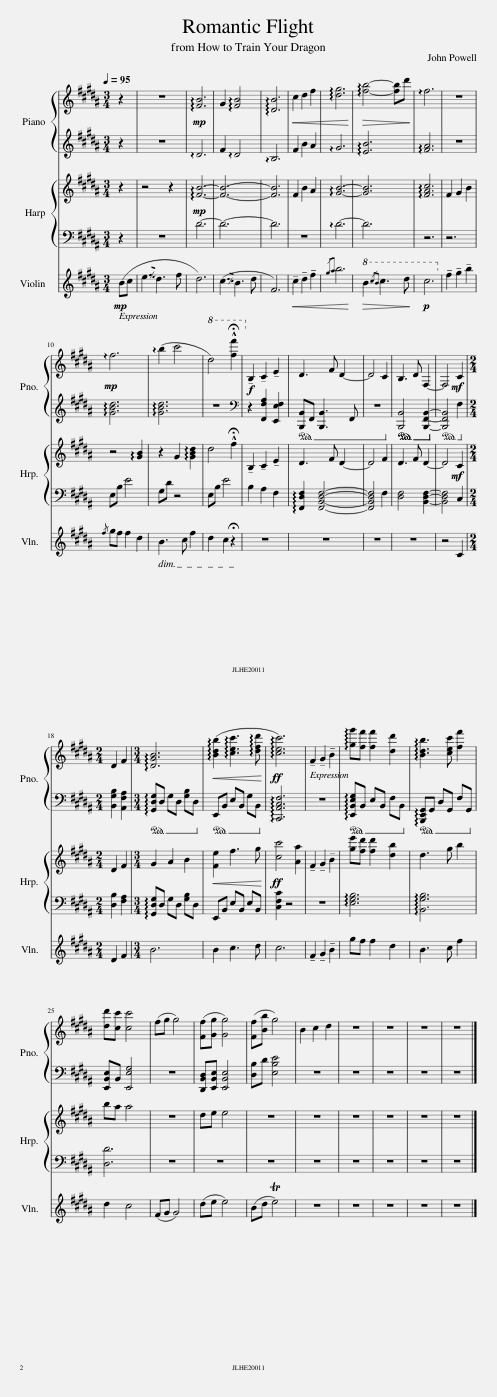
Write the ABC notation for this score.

X:1
%%score { 1 | 2 } { 3 | 4 } 5
L:1/8
Q:1/4=95
M:3/4
I:linebreak $
K:B
V:1 treble
V:2 treble
V:3 treble
V:4 bass
V:5 treble
V:1
 z2 | z6 |!mp! !arpeggio![FB]6 | G2 !arpeggio![FB]4 | !arpeggio![DB]6 | %5
!<(! c2 d2 f2 | !arpeggio![dg]6!<)! |!>(! !arpeggio![fb]4- [fb]d'!>)! | !arpeggio!f6 | z6 |$ %10
!mp! !arpeggio!f6 | (!arpeggio!b2 c'4 |!8va(! d'4) !^!!fermata![f'f'']2!8va)! |!f! !tenuto!B,2 !tenuto!C2 !tenuto!E2 | D3 F D2- | %15
 D4 C2 | B,3 D F,2- | F,4!mf! C2 |$[M:2/4] D2 F2 |[M:3/4] !arpeggio![DGB]6 | %20
!<(! (!arpeggio![Bdb]2 !arpeggio![cec']3 !arpeggio![dfd']!<)! |!ff! !arpeggio![cec']6) | !tenuto!F2 !tenuto!G2 !tenuto!B2 | !arpeggio![gg'][ff'] [ff']2 [dd']2 | !arpeggio![Bdb]3 [cec'] [ff']2 |$ %25
 [dd'][cc'] [cc']4 | (fg g4) | ([Ff][Gg] [Gg]4) | ([Ff][Bb] g4) | B2 c2 d2 | %30
 z6 | z6 | z6 | z6 |] %34
V:2
 z2 | z6 | !arpeggio!D6 | F2 !arpeggio!D4 | !arpeggio!B,6 | %5
 F2 B2 A2 | !arpeggio!G6 | !arpeggio![EB]6 | !arpeggio![FA]6 | z6 |$ %10
 !arpeggio![GBd]6 | !arpeggio![GBd]6 | z6 |[K:bass] z2 [F,,F,A,]2 [E,,E,F,]2 |!ped! [B,,,B,,]F,, [B,,,B,,]3 F,, | %15
 z6!ped-up! |!ped! [B,,,B,,]4 [B,,,F,,B,,]2-!ped-up! |!ped! [B,,,F,,B,,]4 F,2!ped-up! |$[M:2/4] [B,,G,B,]2 [A,,F,A,]2 |[M:3/4]!ped! !arpeggio![G,,D,G,]D, G,D, [G,B,]D,!ped-up! | %20
!ped! E,,B,, E,B,, G,B,,!ped-up! | !arpeggio![C,,A,,C,F,]6 | z6 |!ped! !arpeggio![E,,B,,E,G,]B,, E,B,, F,B,,!ped-up! |!ped! !arpeggio![B,,,E,,G,,]G,, D,G,, F,G,,!ped-up! |$ %25
 [E,,B,,E,]B,, [E,,E,G,]4 | z6 | [D,,B,,D,][E,,B,,E,] [E,,B,,E,]4 | [D,B,]D [E,B,E]4 | z6 | %30
 z6 | z6 | z6 | z6 |] %34
V:3
 z2 | z4 z2 |!mp! !arpeggio![FB]6- | [FB]6- | [FB]6 | %5
 F2 B2 A2 | !arpeggio![GB]6- | [GB]6 | !arpeggio![FAc]6 | F2 G2 B2 |$ %10
 z4 !arpeggio![GB]2 | z2 G2 !arpeggio![GBd]2 | d4 !^!!fermata!f2 | !tenuto!B,2 !tenuto!C2 !tenuto!E2 | D3 F D2- | %15
 D4 F2 | D3 F D2- | D4!mf! C2 |$[M:2/4] D2 F2 |[M:3/4] G2 A2 B2 | %20
!<(! [Fe]2 f3 g!<)! |!ff! [cc']4 [Aa]2 | !tenuto!F2 !tenuto!G2 !tenuto!B2 | [ge'][fd'] [fd']2 [db]2 | d3 g b2 |$ %25
 ba a4 | z6 | de e4 | z6 | z6 | %30
 z6 | z6 | z6 | z6 |] %34
V:4
 z2 | z6 | D6- | D6- | D6 | %5
 z6 | !arpeggio!D6- | D6 | z6 | z6 |$ %10
 E,B, E4 | G,D z4 | E,B, E4 | B,2 A,2 F,2 | !arpeggio![F,,D,F,]2 [F,,B,,D,F,]4- | %15
 [F,,B,,D,F,]4 F,2 | [D,F,]4 [B,,D,F,]2- | [B,,D,F,]4 C,2 |$[M:2/4] [D,B,]2 [F,A,]2 |[M:3/4] !arpeggio![G,,D,G,]D, G,D, [G,B,]D, | %20
 E,,B,, E,B,, E,B,, | [C,F,C]2 z4 | z6 | !arpeggio![E,G,B,]6 | !arpeggio![B,,G,B,]6 |$ %25
 [D,D]6 | z6 | z6 | z6 | z6 | %30
 z6 | z6 | z6 | z6 |] %34
V:5
!mp! (Bc | e2{/fe} d3 f | d6) | (c2{/dc} B3 d | F6) | %5
!<(! !tenuto!c2 !tenuto!d2 !tenuto!f2 |{/ga} b6!<)! |!>(!!8va(! b2{/c'b} c'3 d'!>)! |!p! c'6!8va)! | !tenuto!f2 !tenuto!g2 !tenuto!b2 |$ %10
{/f} gf f2 d2 | B3 c f2 | d2 c2 !fermata!z2 | z6 | z6 | %15
 z6 | z6 | z4 C2 |$[M:2/4] D2 F2 |[M:3/4] B6 | %20
 B2 c3 d | c6 | !tenuto!F2 !tenuto!G2 !tenuto!B2 | gf f2 d2 | B3 c f2 |$ %25
 d2 c4 | (FG G4) | (de e4) | (Bd Te4) | z6 | %30
 z6 | z6 | z6 | z6 |] %34
